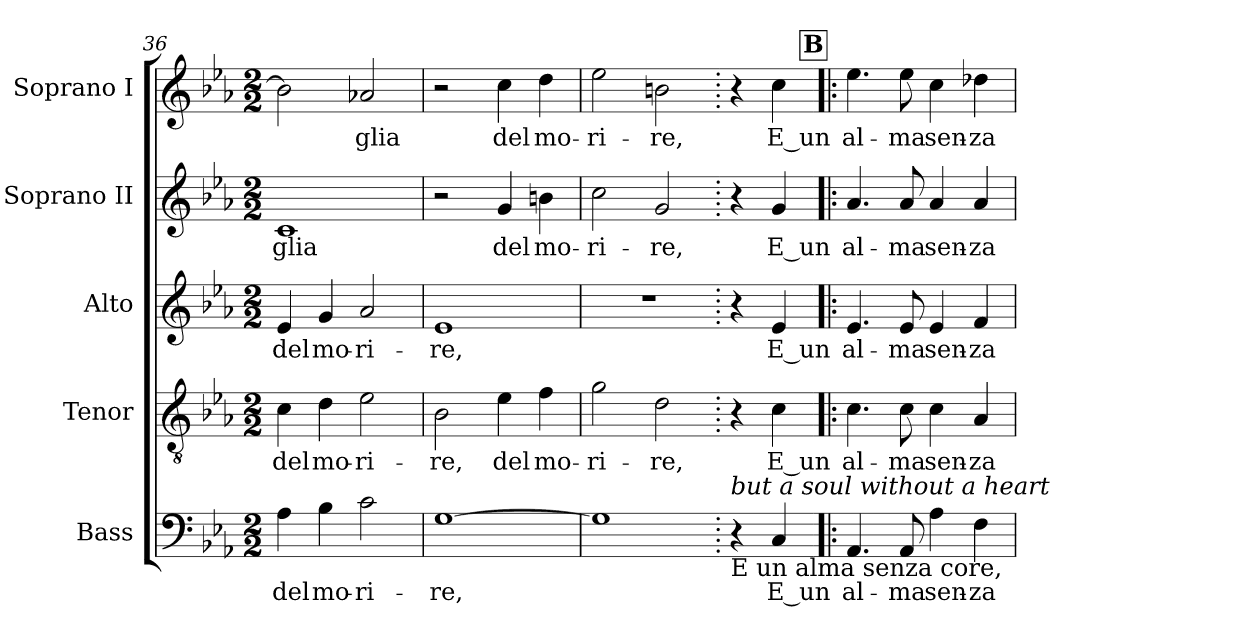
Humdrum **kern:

**kern	**text	**kern	**text	**kern	**text	**kern	**text	**kern	**text
*part5	*part5	*part4	*part4	*part3	*part3	*part2	*part2	*part1	*part1
*staff5	*staff5	*staff4	*staff4	*staff3	*staff3	*staff2	*staff2	*staff1	*staff1
*I"Bass	*	*I"Tenor	*	*I"Alto	*	*I"Soprano II	*	*I"Soprano I	*
*I'B.	*	*I'T.	*	*I'A.	*	*I'S. II	*	*I'S. I	*
*clefF4	*	*clefGv2	*	*clefG2	*	*clefG2	*	*clefG2	*
*	*	*ITrd7c12	*	*	*	*	*	*	*
*k[b-e-a-]	*	*k[b-e-a-]	*	*k[b-e-a-]	*	*k[b-e-a-]	*	*k[b-e-a-]	*
*E-:	*	*E-:	*	*E-:	*	*E-:	*	*E-:	*
*M2/2	*	*M2/2	*	*M2/2	*	*M2/2	*	*M2/2	*
=36	=36	=36	=36	=36	=36	=36	=36	=36	=36
!	!LO:LY:b:color=#000000	!	!	!	!	!	!	!	!
!	!	!	!LO:LY:b:color=#000000	!	!	!	!	!	!
!	!	!	!	!	!LO:LY:b:color=#000000	!	!	!	!
!	!	!	!	!	!	!	!LO:LY:b:color=#000000	!	!
4A-i\	del	4Ci\	del	4e-i/	del	1ci	-glia	2b-i\]	.
!	!LO:LY:b:color=#000000	!	!	!	!	!	!	!	!
!	!	!	!LO:LY:b:color=#000000	!	!	!	!	!	!
!	!	!	!	!	!LO:LY:b:color=#000000	!	!	!	!
4B-i\	mo-	4Di\	mo-	4gi/	mo-	.	.	.	.
!	!LO:LY:b:color=#000000	!	!	!	!	!	!	!	!
!	!	!	!LO:LY:b:color=#000000	!	!	!	!	!	!
!	!	!	!	!	!LO:LY:b:color=#000000	!	!	!	!
!	!	!	!	!	!	!	!	!	!LO:LY:b:color=#000000
2ci\	-ri-	2E-i\	-ri-	2a-i/	-ri-	.	.	2a-Xi/	-glia
!!LO:PB:g=z
=37	=37	=37	=37	=37	=37	=37	=37	=37	=37
!	!LO:LY:b:color=#000000	!	!	!	!	!	!	!	!
!	!	!	!LO:LY:b:color=#000000	!	!	!	!	!	!
!	!	!	!	!	!LO:LY:b:color=#000000	!	!	!	!
[>1Gi	-re,	2BB-i\	-re,	1e-i	-re,	2r	.	2r	.
!	!	!	!LO:LY:b:color=#000000	!	!	!	!	!	!
!	!	!	!	!	!	!	!LO:LY:b:color=#000000	!	!
!	!	!	!	!	!	!	!	!	!LO:LY:b:color=#000000
.	.	4E-i\	del	.	.	4gi/	del	4cci\	del
!	!	!	!LO:LY:b:color=#000000	!	!	!	!	!	!
!	!	!	!	!	!	!	!LO:LY:b:color=#000000	!	!
!	!	!	!	!	!	!	!	!	!LO:LY:b:color=#000000
.	.	4Fi\	mo-	.	.	4bni\	mo-	4ddi\	mo-
=38	=38	=38	=38	=38	=38	=38	=38	=38	=38
!	!	!	!LO:LY:b:color=#000000	!	!	!	!	!	!
!	!	!	!	!	!	!	!LO:LY:b:color=#000000	!	!
!	!	!	!	!	!	!	!	!	!LO:LY:b:color=#000000
1Gi]	.	2Gi\	-ri-	1r	.	2cci\	-ri-	2ee-i\	-ri-
!	!	!	!LO:LY:b:color=#000000	!	!	!	!	!	!
!	!	!	!	!	!	!	!LO:LY:b:color=#000000	!	!
!	!	!	!	!	!	!	!	!	!LO:LY:b:color=#000000
.	.	2Di\	-re,	.	.	2gi/	-re,	2bni\	-re,
=39.	=39.	=39.	=39.	=39.	=39.	=39.	=39.	=39.	=39.
!LO:TX:b:t=E un alma senza core,	!	!	!	!	!	!	!	!	!
!LO:TX:i:t=but a soul without a heart	!	!	!	!	!	!	!	!	!
4r	.	4r	.	4r	.	4r	.	4r	.
!	!LO:LY:b:color=#000000	!	!	!	!	!	!	!	!
!	!	!	!LO:LY:b:color=#000000	!	!	!	!	!	!
!	!	!	!	!	!LO:LY:b:color=#000000	!	!	!	!
!	!	!	!	!	!	!	!LO:LY:b:color=#000000	!	!
!	!	!	!	!	!	!	!	!	!LO:LY:b:color=#000000
4Ci/	E_un	4Ci\	E_un	4e-i/	E_un	4gi/	E_un	4cci\	E_un
!!LO:REH:place=s1:B:color=#000000:enc=box:fs=14.284:t=B
=39!|:	=39!|:	=39!|:	=39!|:	=39!|:	=39!|:	=39!|:	=39!|:	=39!|:	=39!|:
!	!LO:LY:b:color=#000000	!	!	!	!	!	!	!	!
!	!	!	!LO:LY:b:color=#000000	!	!	!	!	!	!
!	!	!	!	!	!LO:LY:b:color=#000000	!	!	!	!
!	!	!	!	!	!	!	!LO:LY:b:color=#000000	!	!
!	!	!	!	!	!	!	!	!	!LO:LY:b:color=#000000
4.AA-i/	al-	4.Ci\	al-	4.e-i/	al-	4.a-i/	al-	4.ee-i\	al-
!	!LO:LY:b:color=#000000	!	!	!	!	!	!	!	!
!	!	!	!LO:LY:b:color=#000000	!	!	!	!	!	!
!	!	!	!	!	!LO:LY:b:color=#000000	!	!	!	!
!	!	!	!	!	!	!	!LO:LY:b:color=#000000	!	!
!	!	!	!	!	!	!	!	!	!LO:LY:b:color=#000000
8AA-i/	-ma	8Ci\	-ma	8e-i/	-ma	8a-i/	-ma	8ee-i\	-ma
!	!LO:LY:b:color=#000000	!	!	!	!	!	!	!	!
!	!	!	!LO:LY:b:color=#000000	!	!	!	!	!	!
!	!	!	!	!	!LO:LY:b:color=#000000	!	!	!	!
!	!	!	!	!	!	!	!LO:LY:b:color=#000000	!	!
!	!	!	!	!	!	!	!	!	!LO:LY:b:color=#000000
4A-i\	sen-	4Ci\	sen-	4e-i/	sen-	4a-i/	sen-	4cci\	sen-
!	!LO:LY:b:color=#000000	!	!	!	!	!	!	!	!
!	!	!	!LO:LY:b:color=#000000	!	!	!	!	!	!
!	!	!	!	!	!LO:LY:b:color=#000000	!	!	!	!
!	!	!	!	!	!	!	!LO:LY:b:color=#000000	!	!
!	!	!	!	!	!	!	!	!	!LO:LY:b:color=#000000
4Fi\	-za	4AA-i/	-za	4fi/	-za	4a-i/	-za	4dd-Xi\	-za
=	=	=	=	=	=	=	=	=	=
*-	*-	*-	*-	*-	*-	*-	*-	*-	*-
